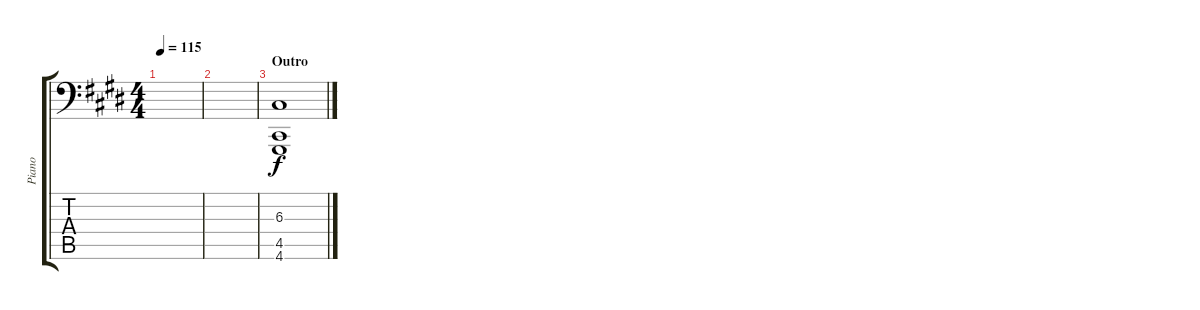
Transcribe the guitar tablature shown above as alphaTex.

\track ("Piano" "Piano") {instrument acousticgrandpiano}
\staff {score tabs}
\tuning (E3 B2 G2 D2 A1 E1) {hide}
\ts (4 4)
\tempo 115
\clef f4
\ks c#minor
|
|
\section ("" "Outro")
(6.3 4.5 4.6).1{dy f}
